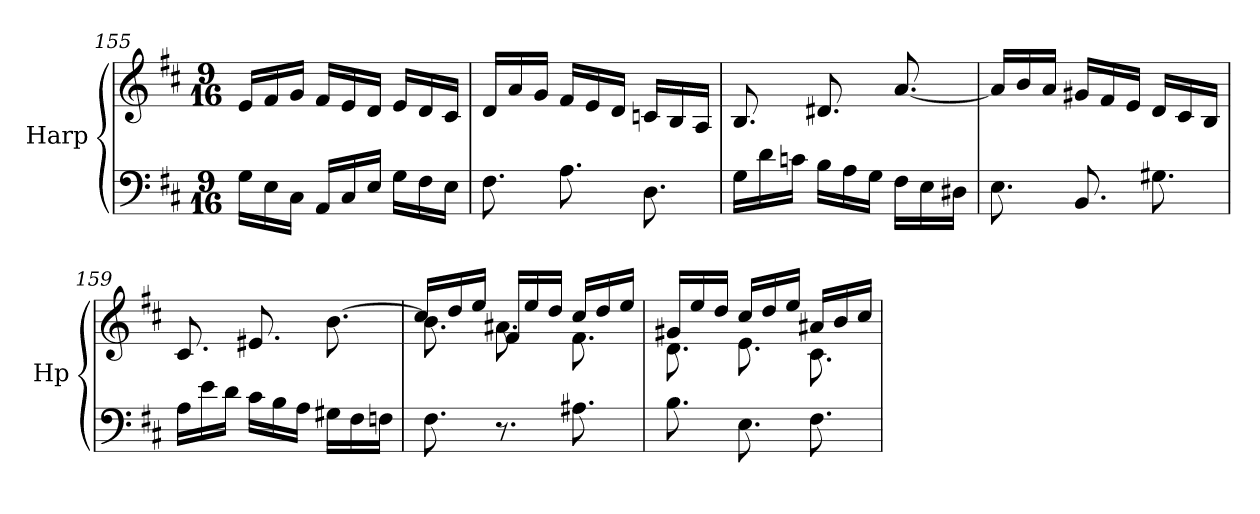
**kern	**kern
*part1	*part1
*staff2	*staff1
*I"Harp	*
*I'Hp	*
*clefF4	*clefG2
*k[f#c#]	*k[f#c#]
*M9/16	*M9/16
=155	=155
16G\LL	16e/LL
16E\	16f#/
16C#\JJ	16g/JJ
16AA/LL	16f#/LL
16C#/	16e/
16E/JJ	16d/JJ
16G\LL	16e/LL
16F#\	16d/
16E\JJ	16c#/JJ
=156	=156
8.F#\	16d/LL
.	16a/
.	16g/JJ
8.A\	16f#/LL
.	16e/
.	16d/JJ
8.D\	16cn/LL
.	16B/
.	16A/JJ
!!LO:LB:g=z
=157	=157
16G\LL	8.B/
16d\	.
16cn\JJ	.
16B\LL	8.d#X/
16A\	.
16G\JJ	.
16F#\LL	[8.a/
16E\	.
16D#X\JJ	.
=158	=158
8.E\	16a/LL]
.	16b/
.	16a/JJ
8.BB/	16g#X/LL
.	16f#/
.	16e/JJ
8.G#X\	16d/LL
.	16c#/
.	16B/JJ
=159	=159
16A\LL	8.c#/
16e\	.
16d\JJ	.
16c#\LL	8.e#X/
16B\	.
16A\JJ	.
16G#X\LL	[8.b\
16F#\	.
16Fn\JJ	.
=160	=160
*	*^
8.F#\	8.b\]	16cc#/LL
.	.	16dd/
.	.	16ee/JJ
8.r	8.a#X\	16f#/LL
.	.	16ee/
.	.	16dd/JJ
8.A#X\	8.f#\	16cc#/LL
.	.	16dd/
.	.	16ee/JJ
!!LO:LB:g=z	!!
=161	=161	=161
8.B\	16g#X/LL	8.d\
.	16ee/	.
.	16dd/JJ	.
8.E\	16cc#/LL	8.e\
.	16dd/	.
.	16ee/JJ	.
8.F#\	16a#X/LL	8.c#\
.	16b/	.
.	16cc#/JJ	.
*	*v	*v
=	=
*-	*-
